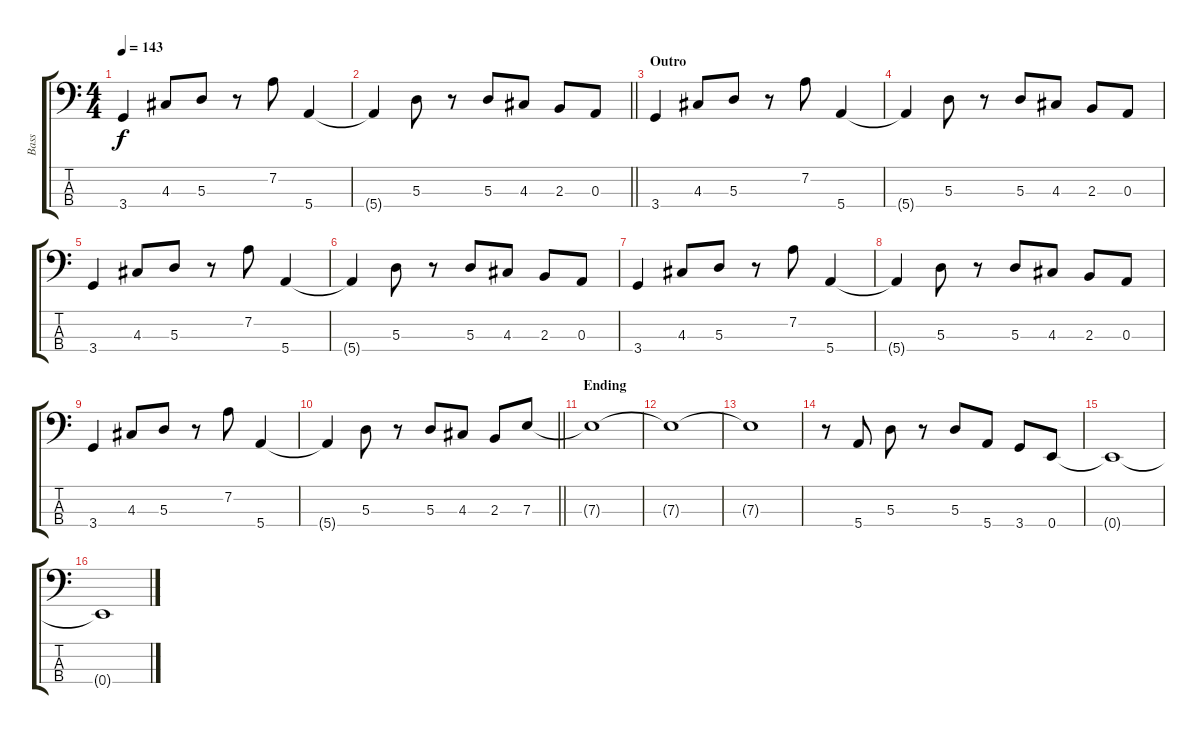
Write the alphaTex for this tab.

\track ("Bass" "Bass") {instrument electricbasspick}
\staff {score tabs}
\tuning (G2 D2 A1 E1) {hide}
\ts (4 4)
\tempo 143
\clef f4
\ks c
3.4.4{dy f} 4.3.8 5.3.8 r.8 7.2.8 5.4.4 |
\barLineRight lightlight
5.4{t}.4 5.3.8 r.8 5.3.8 4.3.8 2.3.8 0.3.8 |
\section ("" "Outro")
3.4.4 4.3.8 5.3.8 r.8 7.2.8 5.4.4 |
5.4{t}.4 5.3.8 r.8 5.3.8 4.3.8 2.3.8 0.3.8 |
3.4.4 4.3.8 5.3.8 r.8 7.2.8 5.4.4 |
5.4{t}.4 5.3.8 r.8 5.3.8 4.3.8 2.3.8 0.3.8 |
3.4.4 4.3.8 5.3.8 r.8 7.2.8 5.4.4 |
5.4{t}.4 5.3.8 r.8 5.3.8 4.3.8 2.3.8 0.3.8 |
3.4.4 4.3.8 5.3.8 r.8 7.2.8 5.4.4 |
\barLineRight lightlight
5.4{t}.4 5.3.8 r.8 5.3.8 4.3.8 2.3.8 7.3.8 |
\section ("" "Ending")
7.3{t}.1 |
7.3{t}.1 |
7.3{t}.1 |
r.8 5.4.8 5.3.8 r.8 5.3.8 5.4.8 3.4.8 0.4.8 |
0.4{t}.1 |
0.4{t}.1
